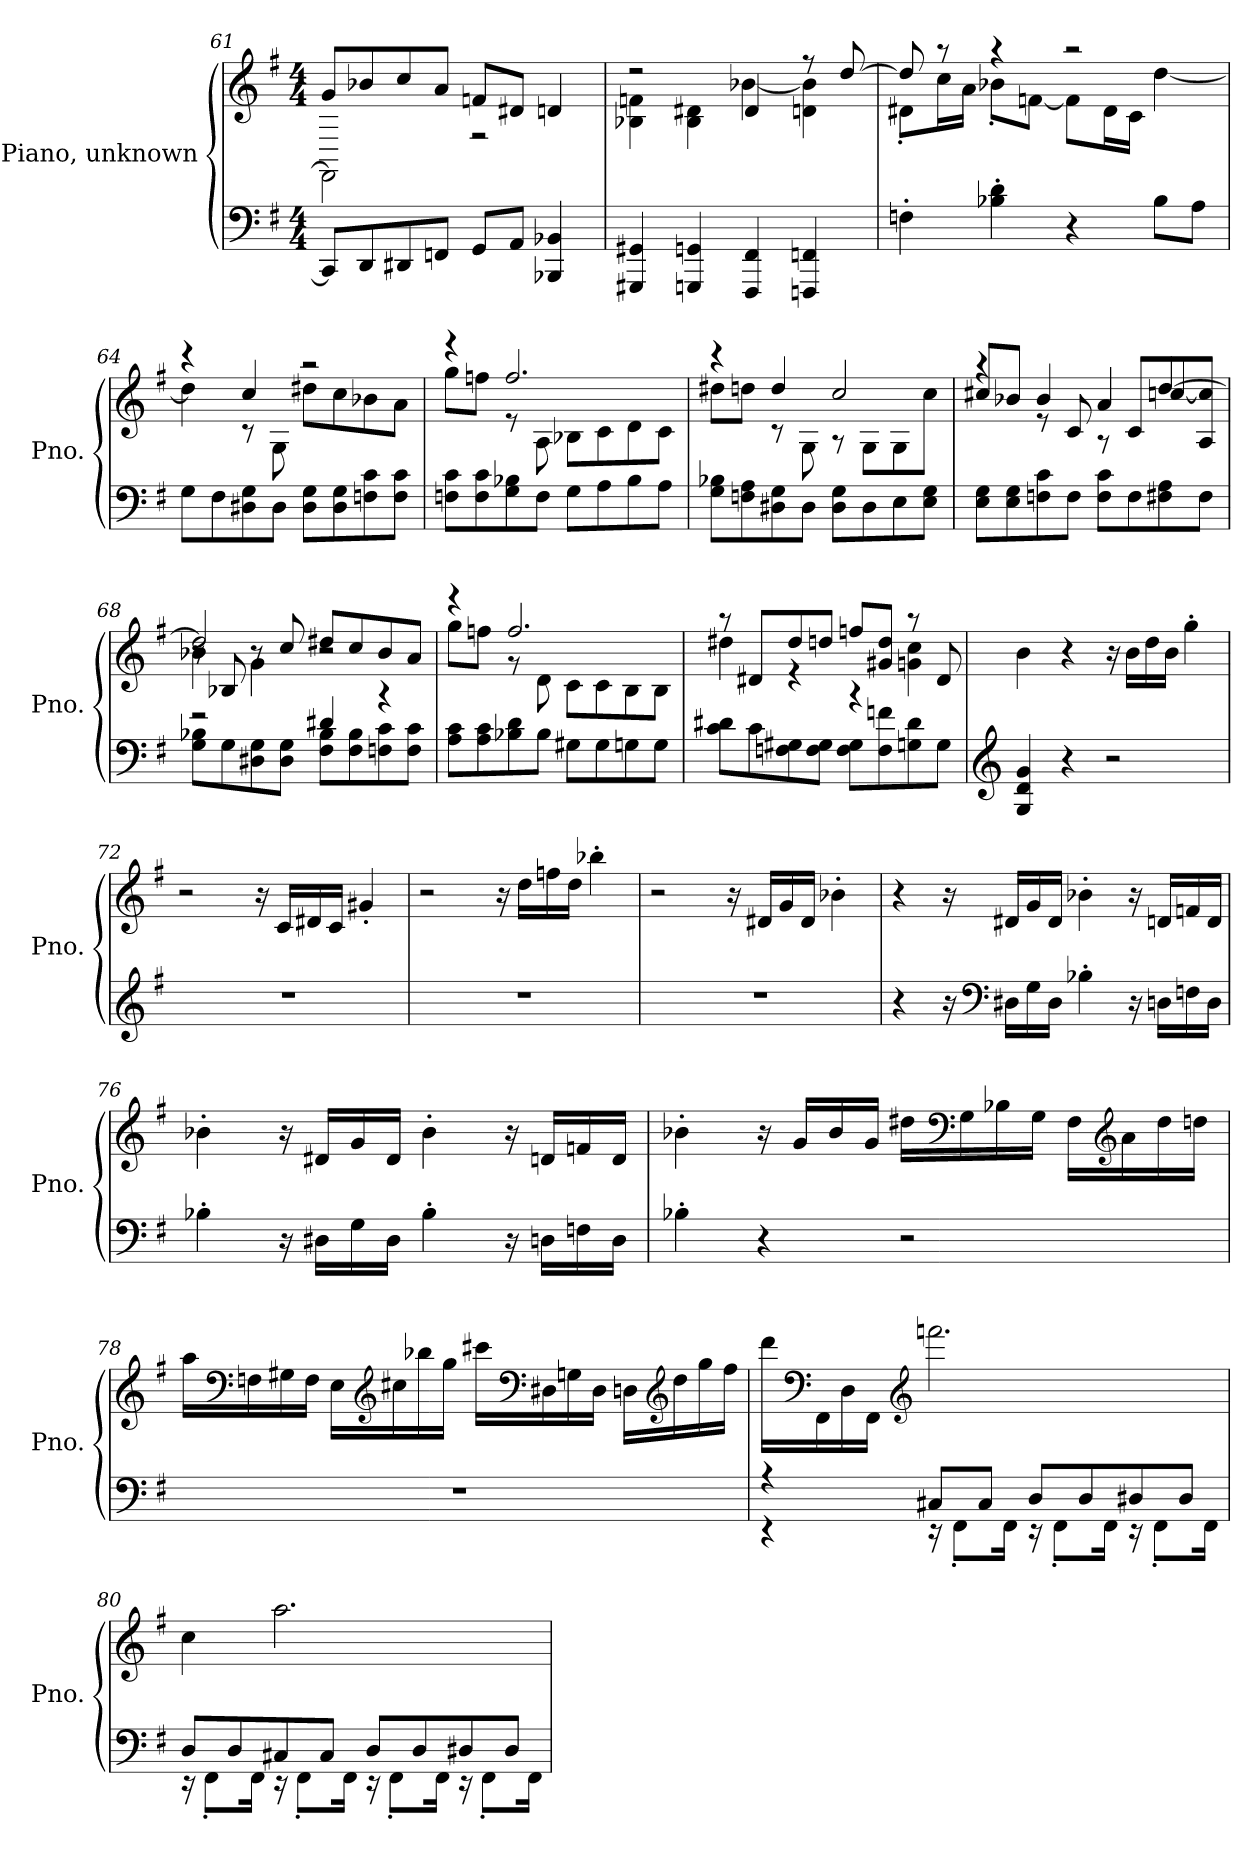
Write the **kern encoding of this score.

**kern	**kern
*part1	*part1
*staff2	*staff1
*I"Piano, unknown	*
*I'Pno.	*
*clefF4	*clefG2
*k[f#]	*k[f#]
*M4/4	*M4/4
=61	=61
*	*^
8CC/L]	8g/L	2FF\]
8DD/	8b-X/	.
8DD#X/	8cc/	.
8FFn/J	8a/J	.
8GG/L	8fn/L	2r
8AA/J	8d#X/J	.
4BBB-X/ 4BB-X/	4dn/	.
!!LO:PB:g=z	!!
=62	=62	=62
4GGG#X/ 4GG#X/	2r	4B-X\ 4fn\
4GGGn/ 4GGn/	.	4B-\ 4d#X\
4FFF#/ 4FF#/	4d#/	[4b-X\
4FFFn/ 4FFn/	8r	4dn\ 4b-\]
.	[8dd/	.
=63	=63	=63
4Fn'\	8dd/]	8d#X'\L
.	8r	16cc\L
.	.	16a\JJ
4B-X\' 4d\'	4r	8b-X'\L
.	.	[8fn\J
4r	2r	8f\L]
.	.	16d#\L
.	.	16c\JJ
8B-\L	.	[4dd\
8A\J	.	.
=64	=64	=64
8G\L	4r	4dd\]
8F#\	.	.
8D#X\ 8G\	4cc/	8r
8D#\J	.	8G\
8D#\ 8G\L	2r	8dd#X\L
8D#\ 8G\	.	8cc\
8Fn\ 8c\	.	8b-X\
8F\ 8c\J	.	8a\J
!!LO:LB:g=z	!!
=65	=65	=65
8Fn\ 8c\L	4r	8gg\L
8F\ 8c\	.	8ffn\J
8G\ 8B-X\	2.ff/	8r
8F\J	.	8A\
8G\L	.	8B-X\L
8A\	.	8c\
8B-\	.	8d\
8A\J	.	8c\J
=66	=66	=66
8G\ 8B-X\L	4r	8dd#X\L
8Fn\ 8A\	.	8ddn\J
8D#X\ 8G\	4dd/	8r
8D#\J	.	8G\
8D#\ 8G\L	2cc/	8r
8D#\	.	8G\L
8E\	.	8G\
8E\ 8G\J	.	8cc\J
=67	=67	=67
8E\ 8G\L	4r	8cc#X/L
8E\ 8G\	.	8b-X/J
8Fn\ 8c\	4b-/	8r
8F\J	.	8c/
8F\ 8c\L	4a/	8r
8F\	.	8c/L
8F#X\ 8A\	[4dd/	[8ccn/
8F#\J	.	8A/ 8cc/]J
!!LO:LB:g=z
=68	=68	=68
*^	*	*^
2r	8G\ 8B-X\L	2dd/]	4b-X\	8r
.	8G\	.	.	8B-X/
.	8D#X\ 8G\	.	4g\	8r
.	8D#\ 8G\J	.	.	8cc/
4d#X/	8F#\ 8B-\L	2r	2r	8dd#X/L
.	8F#\ 8B-\	.	.	8cc/
4r	8Fn\ 8c\	.	.	8b-/
.	8F\ 8c\J	.	.	8a/J
*v	*v	*	*	*
*	*	*v	*v
=69	=69	=69
8A\ 8c\L	4r	8gg\L
8A\ 8c\	.	8ffn\J
8B-X\ 8d\	2.ff/	8r
8B-\J	.	8d\
8G#X\L	.	8c\L
8G#\	.	8c\
8Gn\	.	8B\
8G\J	.	8B\J
=70	=70	=70
8c\ 8d#X\L	8r	4dd#X\
8c\	8d#X/L	.
8Fn\ 8G#X\	8dd#/	4r
8F\ 8G#\J	8ddn/J	.
8F\ 8G#\L	8ffn/L	4r
8F\ 8fn\	8g#X/ 8dd/J	.
8Gn\ 8d#\	8r	4gn\ 4cc\
8G\J	8d#/	.
*	*v	*v
!!LO:LB:g=z
=71	=71
*clefG2	*
4G/ 4d/ 4g/	4b\
4r	4r
2r	16r
.	16b\LL
.	16dd\
.	16b\JJ
.	4gg'\
=72	=72
1r	2r
.	16r
.	16c/LL
.	16d#X/
.	16c/JJ
.	4g#X'/
=73	=73
1r	2r
.	16r
.	16dd\LL
.	16ffn\
.	16dd\JJ
.	4bb-X'\
=74	=74
1r	2r
.	16r
.	16d#X/LL
.	16g/
.	16d#/JJ
.	4b-X'\
!!LO:LB:g=z
=75	=75
4r	4r
16r	16r
*clefF4	*
16D#X\LL	16d#X/LL
16G\	16g/
16D#\JJ	16d#/JJ
4B-X'\	4b-X'\
16r	16r
16Dn\LL	16dn/LL
16Fn\	16fn/
16D\JJ	16d/JJ
=76	=76
4B-X'\	4b-X'\
16r	16r
16D#X\LL	16d#X/LL
16G\	16g/
16D#\JJ	16d#/JJ
4B-'\	4b-'\
16r	16r
16Dn\LL	16dn/LL
16Fn\	16fn/
16D\JJ	16d/JJ
=77	=77
4B-X'\	4b-X'\
4r	16r
.	16g/LL
.	16b-/
.	16g/JJ
2r	16dd#X\LL
*	*clefF4
.	16G\
.	16B-X\
.	16G\JJ
.	16F#\LL
*	*clefG2
.	16a\
.	16dd#\
.	16ddn\JJ
!!LO:LB:g=z
=78	=78
1r	16aa\LL
*	*clefF4
.	16Fn\
.	16G#X\
.	16F\JJ
.	16E\LL
*	*clefG2
.	16cc#X\
.	16bb-X\
.	16gg\JJ
.	16ccc#X\LL
*	*clefF4
.	16D#X\
.	16Gn\
.	16D#\JJ
.	16Dn\LL
*	*clefG2
.	16dd\
.	16gg\
.	16ff#\JJ
!!LO:PB:g=z
=79	=79
*^	*
4r	4r	16ddd\LL
*	*	*clefF4
.	.	16FF#\
.	.	16D\
.	.	16FF#\JJ
*	*	*clefG2
8C#X/L	16r	2.fffn\
.	8FF#'\L	.
8C#/J	.	.
.	16FF#\Jk	.
8D/L	16r	.
.	8FF#'\L	.
8D/	.	.
.	16FF#\Jk	.
8D#X/	16r	.
.	8FF#'\L	.
8D#/J	.	.
.	16FF#\Jk	.
=80	=80	=80
8D/L	16r	4cc\
.	8FF#'\L	.
8D/	.	.
.	16FF#\Jk	.
8C#X/	16r	2.aa\
.	8FF#'\L	.
8C#/J	.	.
.	16FF#\Jk	.
8D/L	16r	.
.	8FF#'\L	.
8D/	.	.
.	16FF#\Jk	.
8D#X/	16r	.
.	8FF#'\L	.
8D#/J	.	.
.	16FF#\Jk	.
*v	*v	*
=	=
*-	*-
